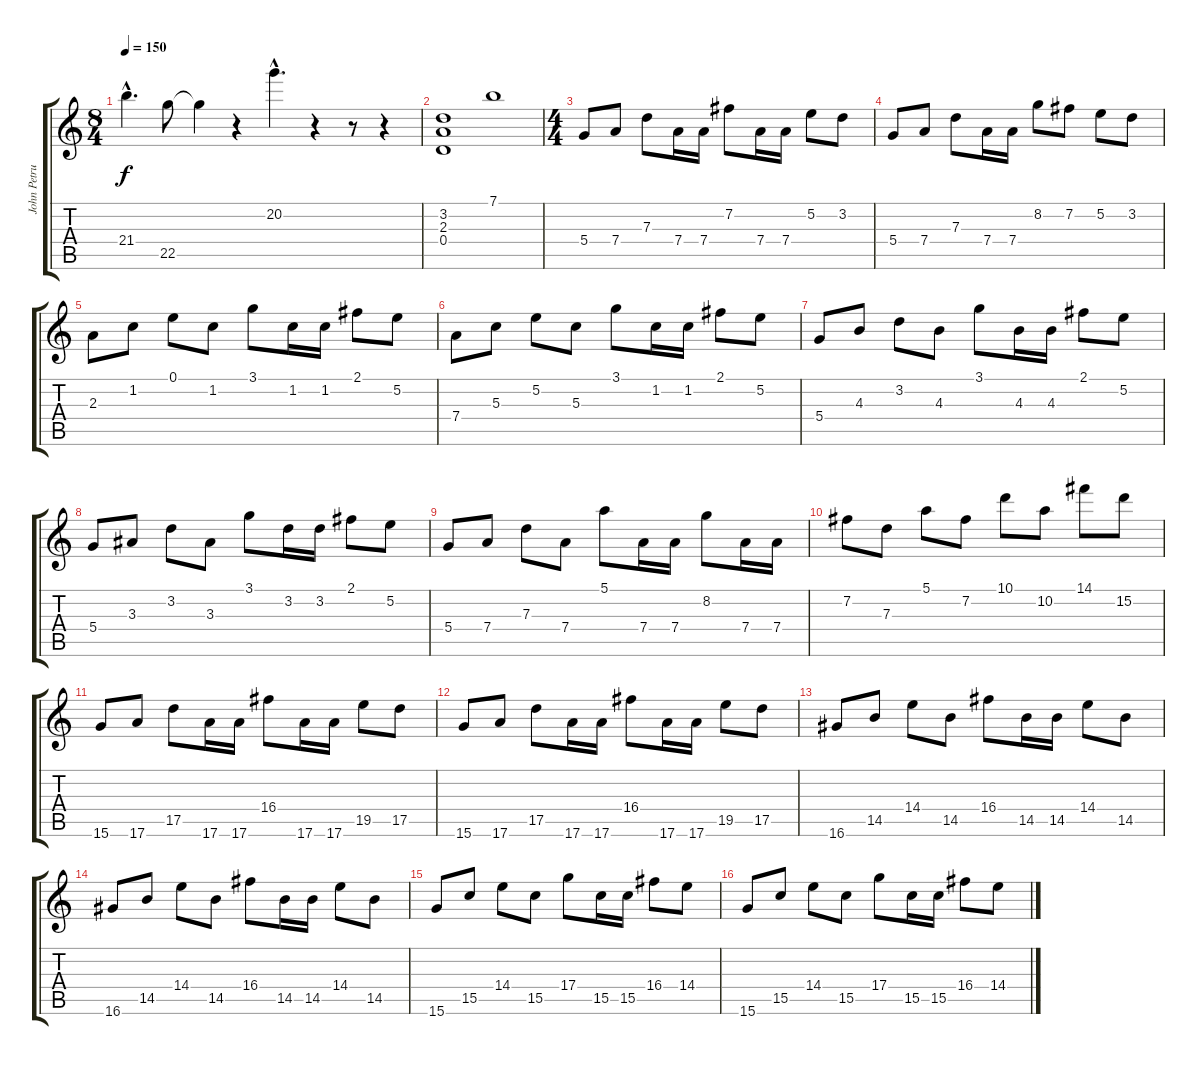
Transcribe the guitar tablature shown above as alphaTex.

\track ("John Petrucci: Rhytm" "John Petru") {instrument overdrivenguitar}
\staff {score tabs}
\tuning (E4 B3 G3 D3 A2 E2) {hide}
\ts (8 4)
\tempo 150
\clef g2
\ks c
21.4{hac}.4{d dy f} 22.5.8 22.5{t}.4 r.4 20.2{hac}.4{d} r.4 r.8 r.4 |
(3.2 2.3 0.4).1 7.1.1 |
\ts (4 4)
5.4.8 7.4.8 7.3.8 7.4.16 7.4.16 7.2.8 7.4.16 7.4.16 5.2.8 3.2.8 |
5.4.8 7.4.8 7.3.8 7.4.16 7.4.16 8.2.8 7.2.8 5.2.8 3.2.8 |
2.3.8 1.2.8 0.1.8 1.2.8 3.1.8 1.2.16 1.2.16 2.1.8 5.2.8 |
7.4.8 5.3.8 5.2.8 5.3.8 3.1.8 1.2.16 1.2.16 2.1.8 5.2.8 |
5.4.8 4.3.8 3.2.8 4.3.8 3.1.8 4.3.16 4.3.16 2.1.8 5.2.8 |
5.4.8 3.3.8 3.2.8 3.3.8 3.1.8 3.2.16 3.2.16 2.1.8 5.2.8 |
5.4.8 7.4.8 7.3.8 7.4.8 5.1.8 7.4.16 7.4.16 8.2.8 7.4.16 7.4.16 |
7.2.8 7.3.8 5.1.8 7.2.8 10.1.8 10.2.8 14.1.8 15.2.8 |
15.6.8 17.6.8 17.5.8 17.6.16 17.6.16 16.4.8 17.6.16 17.6.16 19.5.8 17.5.8 |
15.6.8 17.6.8 17.5.8 17.6.16 17.6.16 16.4.8 17.6.16 17.6.16 19.5.8 17.5.8 |
16.6.8 14.5.8 14.4.8 14.5.8 16.4.8 14.5.16 14.5.16 14.4.8 14.5.8 |
16.6.8 14.5.8 14.4.8 14.5.8 16.4.8 14.5.16 14.5.16 14.4.8 14.5.8 |
15.6.8 15.5.8 14.4.8 15.5.8 17.4.8 15.5.16 15.5.16 16.4.8 14.4.8 |
15.6.8 15.5.8 14.4.8 15.5.8 17.4.8 15.5.16 15.5.16 16.4.8 14.4.8
